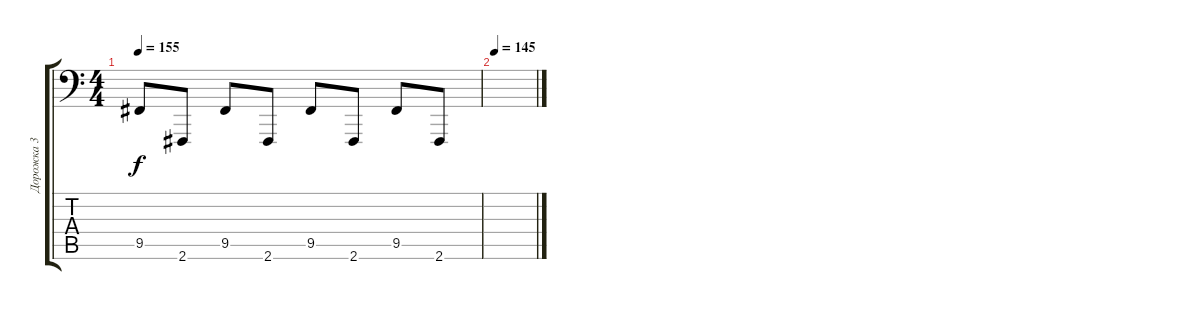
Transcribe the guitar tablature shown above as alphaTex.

\track ("Дорожка 3" "Дорожка 3") {instrument lead2sawtooth}
\staff {score tabs}
\tuning (E4 B3 G3 D3 A1 E1) {hide}
\ts (4 4)
\tempo 155
\clef f4
\ks c
9.5.8{dy f} 2.6.8 9.5.8 2.6.8 9.5.8 2.6.8 9.5.8 2.6.8 |
\tempo 145
